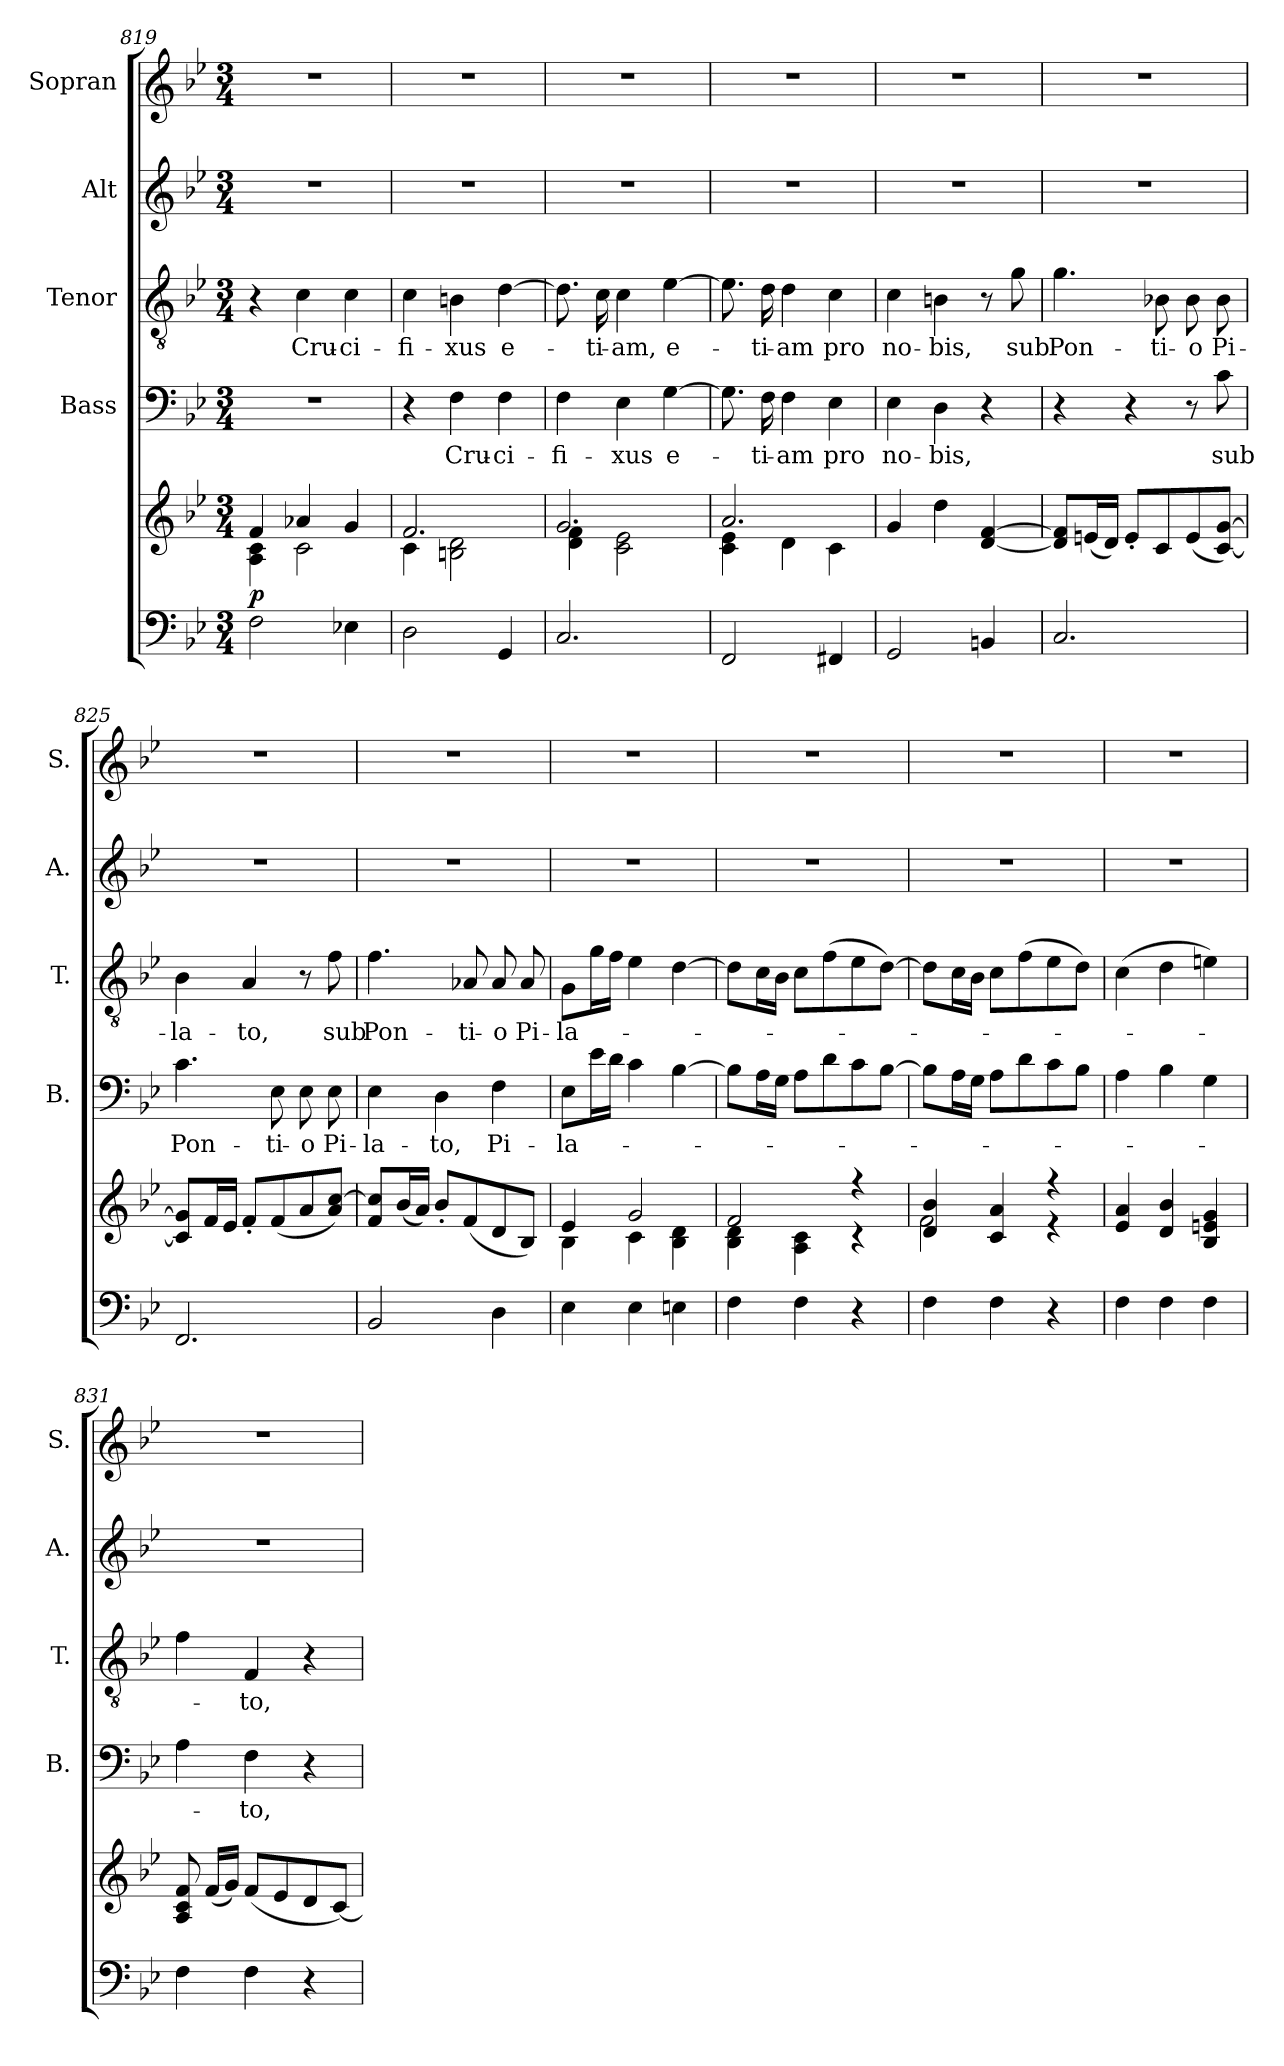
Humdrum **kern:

**kern	**kern	**dynam	**kern	**text	**kern	**text	**kern	**kern
*part5	*part5	*part5	*part4	*part4	*part3	*part3	*part2	*part1
*staff6	*staff5	*staff5/6	*staff4	*staff4	*staff3	*staff3	*staff2	*staff1
*	*	*	*I"Bass	*	*I"Tenor	*	*I"Alt	*I"Sopran
*	*	*	*I'B.	*	*I'T.	*	*I'A.	*I'S.
*clefF4	*clefG2	*	*clefF4	*	*clefGv2	*	*clefG2	*clefG2
*k[b-e-]	*k[b-e-]	*	*k[b-e-]	*	*k[b-e-]	*	*k[b-e-]	*k[b-e-]
*B-:	*B-:	*	*B-:	*	*B-:	*	*B-:	*B-:
*M3/4	*M3/4	*	*M3/4	*	*M3/4	*	*M3/4	*M3/4
=819	=819	=819	=819	=819	=819	=819	=819	=819
*	*^	*	*	*	*	*	*	*
!	!	!	!LO:DY:a=2	!	!	!	!	!	!
2F\	4f/	4A\ 4c\	p	2.r	.	4r	.	2.r	2.r
!	!	!	!	!	!	!	!LO:LY:b	!	!
.	4a-X/	2c\	.	.	.	4c\	Cru-	.	.
!	!	!	!	!	!	!	!LO:LY:b	!	!
4E-X\	4g/	.	.	.	.	4c\	-ci-	.	.
=820	=820	=820	=820	=820	=820	=820	=820	=820	=820
!	!	!	!	!	!	!	!LO:LY:b	!	!
2D\	2.f/	4c\	.	4r	.	4c\	-fi-	2.r	2.r
!	!	!	!	!	!LO:LY:b	!	!LO:LY:b	!	!
.	.	2Bn\ 2d\	.	4F\	Cru-	4Bn\	-xus	.	.
!	!	!	!	!	!LO:LY:b	!	!LO:LY:b	!	!
4GG/	.	.	.	4F\	-ci-	[4d\	e-	.	.
!!LO:PB:g=z
=821	=821	=821	=821	=821	=821	=821	=821	=821	=821
!	!	!	!	!	!LO:LY:b	!	!	!	!
2.C/	2.g/	4d\ 4f\	.	4F\	-fi-	8.d\]	.	2.r	2.r
!	!	!	!	!	!	!	!LO:LY:b	!	!
.	.	.	.	.	.	16c\	-ti-	.	.
!	!	!	!	!	!LO:LY:b	!	!LO:LY:b	!	!
.	.	2c\ 2e-\	.	4E-\	-xus	4c\	-am,	.	.
!	!	!	!	!	!LO:LY:b	!	!LO:LY:b	!	!
.	.	.	.	[4G\	e-	[4e-\	e-	.	.
=822	=822	=822	=822	=822	=822	=822	=822	=822	=822
2FF/	2.a/	4c\ 4e-\	.	8.G\]	.	8.e-\]	.	2.r	2.r
!	!	!	!	!	!LO:LY:b	!	!LO:LY:b	!	!
.	.	.	.	16F\	-ti-	16d\	-ti-	.	.
!	!	!	!	!	!LO:LY:b	!	!LO:LY:b	!	!
.	.	4d\	.	4F\	-am	4d\	-am	.	.
!	!	!	!	!	!LO:LY:b	!	!LO:LY:b	!	!
4FF#X/	.	4c\	.	4E-\	pro	4c\	pro	.	.
=823	=823	=823	=823	=823	=823	=823	=823	=823	=823
!	!	!	!	!	!LO:LY:b	!	!LO:LY:b	!	!
*	*v	*v	*	*	*	*	*	*	*
2GG/	4g/	.	4E-\	no-	4c\	no-	2.r	2.r
!	!	!	!	!LO:LY:b	!	!LO:LY:b	!	!
.	4dd\	.	4D\	-bis,	4Bn\	-bis,	.	.
4BBn/	[4d/ [4f/	.	4r	.	8r	.	.	.
!	!	!	!	!	!	!LO:LY:b	!	!
.	.	.	.	.	8g\	sub	.	.
=824	=824	=824	=824	=824	=824	=824	=824	=824
!	!	!	!	!	!	!LO:LY:b	!	!
2.C/	8d/] 8f/]L	.	4r	.	4.g\	Pon-	2.r	2.r
.	(<16en/L	.	.	.	.	.	.	.
.	16d/JJ)	.	.	.	.	.	.	.
.	8e'</L	.	4r	.	.	.	.	.
!	!	!	!	!	!	!LO:LY:b	!	!
.	8c/	.	.	.	8B-X\	-ti-	.	.
!	!	!	!	!	!	!LO:LY:b	!	!
.	(<8e/	.	8r	.	8B-\	-o	.	.
!	!	!	!	!LO:LY:b	!	!LO:LY:b	!	!
.	[8c/ [8g/J)	.	8c\	sub	8B-\	Pi-	.	.
=825	=825	=825	=825	=825	=825	=825	=825	=825
!	!	!	!	!LO:LY:b	!	!LO:LY:b	!	!
2.FF/	8c/] 8g/]L	.	4.c\	Pon-	4B-\	-la-	2.r	2.r
.	16f/L	.	.	.	.	.	.	.
.	16e-/JJ	.	.	.	.	.	.	.
!	!	!	!	!	!	!LO:LY:b	!	!
.	8f'</L	.	.	.	4A/	-to,	.	.
!	!	!	!	!LO:LY:b	!	!	!	!
.	(<8f/	.	8E-\	-ti-	.	.	.	.
!	!	!	!	!LO:LY:b	!	!	!	!
.	8a/	.	8E-\	-o	8r	.	.	.
!	!	!	!	!LO:LY:b	!	!LO:LY:b	!	!
.	8a/ [8cc/J)	.	8E-\	Pi-	8f\	sub	.	.
=826	=826	=826	=826	=826	=826	=826	=826	=826
!	!	!	!	!LO:LY:b	!	!LO:LY:b	!	!
2BB-/	8f/ 8cc/]L	.	4E-\	-la-	4.f\	Pon-	2.r	2.r
.	(<16b-/L	.	.	.	.	.	.	.
.	16a/JJ)	.	.	.	.	.	.	.
!	!	!	!	!LO:LY:b	!	!	!	!
.	8b-'</L	.	4D\	-to,	.	.	.	.
!	!	!	!	!	!	!LO:LY:b	!	!
.	(<8f/	.	.	.	8A-X/	-ti-	.	.
!	!	!	!	!LO:LY:b	!	!LO:LY:b	!	!
4D\	8d/	.	4F\	Pi-	8A-/	-o	.	.
!	!	!	!	!	!	!LO:LY:b	!	!
.	8B-/J)	.	.	.	8A-/	Pi-	.	.
!!LO:LB:g=z
=827	=827	=827	=827	=827	=827	=827	=827	=827
*	*^	*	*	*	*	*	*	*
!	!	!	!	!	!LO:LY:b	!	!LO:LY:b	!	!
4E-\	4e-/	4B-\	.	8E-\L	-la-	8G\L	-la-	2.r	2.r
.	.	.	.	16e-\L	.	16g\L	.	.	.
.	.	.	.	16d\JJ	.	16f\JJ	.	.	.
4E-\	2g/	4c\	.	4c\	.	4e-\	.	.	.
4En\	.	4B-\ 4d\	.	[4B-\	.	[4d\	.	.	.
=828	=828	=828	=828	=828	=828	=828	=828	=828	=828
4F\	2f/	4B-\ 4d\	.	8B-\L]	.	8d\L]	.	2.r	2.r
.	.	.	.	16A\L	.	16c\L	.	.	.
.	.	.	.	16G\JJ	.	16B-\JJ	.	.	.
4F\	.	4A\ 4c\	.	8A\L	.	8c\L	.	.	.
.	.	.	.	8d\	.	(>8f\	.	.	.
4r	4r	4r	.	8c\	.	8e-\	.	.	.
.	.	.	.	[8B-\J	.	[8d\J)	.	.	.
=829	=829	=829	=829	=829	=829	=829	=829	=829	=829
4F\	4d/ 4b-/	2f\	.	8B-\L]	.	8d\L]	.	2.r	2.r
.	.	.	.	16A\L	.	16c\L	.	.	.
.	.	.	.	16G\JJ	.	16B-\JJ	.	.	.
4F\	4c/ 4a/	.	.	8A\L	.	8c\L	.	.	.
.	.	.	.	8d\	.	(>8f\	.	.	.
4r	4r	4r	.	8c\	.	8e-\	.	.	.
.	.	.	.	8B-\J	.	8d\J)	.	.	.
*	*v	*v	*	*	*	*	*	*	*
=830	=830	=830	=830	=830	=830	=830	=830	=830
4F\	4e-/ 4a/	.	4A\	.	(>4c\	.	2.r	2.r
4F\	4d/ 4b-/	.	4B-\	.	4d\	.	.	.
4F\	4B-/ 4en/ 4g/	.	4G\	.	4en\)	.	.	.
=831	=831	=831	=831	=831	=831	=831	=831	=831
4F\	8A/ 8c/ 8f/	.	4A\	.	4f\	.	2.r	2.r
.	(<16f/LL	.	.	.	.	.	.	.
.	16g/JJ)	.	.	.	.	.	.	.
!	!	!	!	!LO:LY:b	!	!LO:LY:b	!	!
4F\	(<8f/L	.	4F\	-to,	4F/	-to,	.	.
.	8e-/	.	.	.	.	.	.	.
4r	8d/	.	4r	.	4r	.	.	.
.	[8c/J)	.	.	.	.	.	.	.
=	=	=	=	=	=	=	=	=
*-	*-	*-	*-	*-	*-	*-	*-	*-
